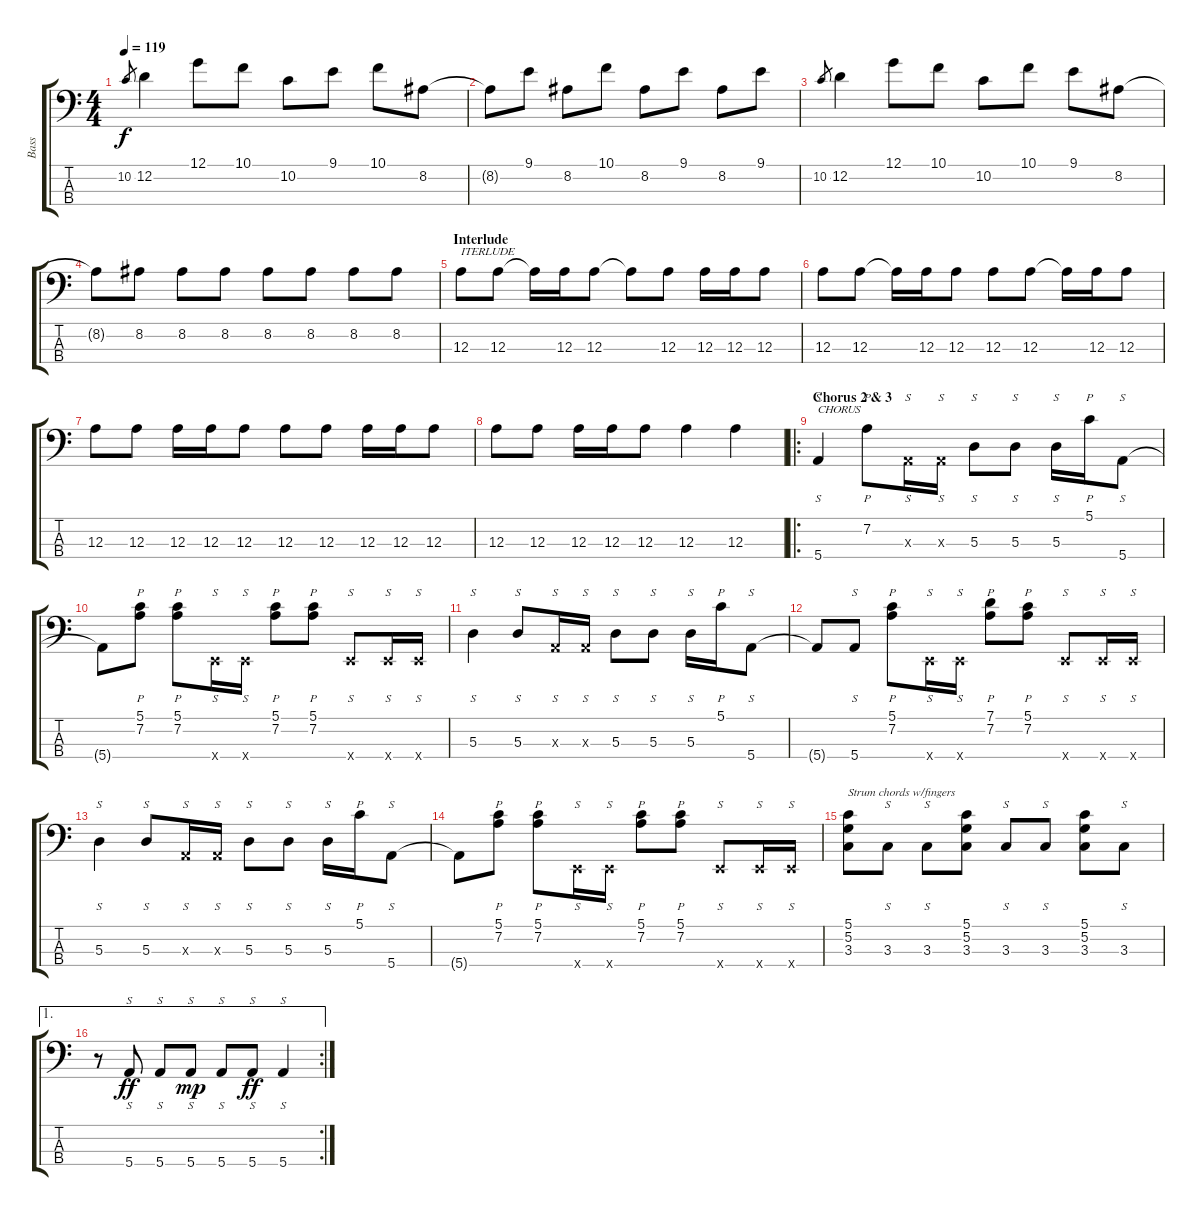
\track ("Bass" "Bass") {instrument electricbassfinger}
\staff {score tabs}
\tuning (G2 D2 A1 E1) {hide}
\ts (4 4)
\tempo 119
\clef f4
\ks c
10.2.8{gr dy f} 12.2.4 12.1.8 10.1.8 10.2.8 9.1.8 10.1.8 8.2.8 |
8.2{t}.8 9.1.8 8.2.8 10.1.8 8.2.8 9.1.8 8.2.8 9.1.8 |
10.2.8{gr} 12.2.4 12.1.8 10.1.8 10.2.8 10.1.8 9.1.8 8.2.8 |
8.2{t}.8 8.2.8 8.2.8 8.2.8 8.2.8 8.2.8 8.2.8 8.2.8 |
\section ("" "Interlude")
12.3.8{txt "ITERLUDE"} 12.3.8 12.3{t}.16 12.3.16 12.3.8 12.3{t}.8 12.3.8 12.3.16 12.3.16 12.3.8 |
12.3.8 12.3.8 12.3{t}.16 12.3.16 12.3.8 12.3.8 12.3.8 12.3{t}.16 12.3.16 12.3.8 |
12.3.8 12.3.8 12.3.16 12.3.16 12.3.8 12.3.8 12.3.8 12.3.16 12.3.16 12.3.8 |
12.3.8 12.3.8 12.3.16 12.3.16 12.3.8 12.3.4 12.3.4 |
\ro
\section ("" "Chorus 2 & 3")
5.4.4{s txt "CHORUS" instrument slapbass1} 7.2.8{p} 0.3{x}.16{s} 0.3{x}.16{s} 5.3.8{s} 5.3.8{s} 5.3.16{s} 5.1.16{p} 5.4.8{s} |
5.4{t}.8 (5.1 7.2).8{p} (5.1 7.2).8{p} 0.4{x}.16{s} 0.4{x}.16{s} (5.1 7.2).8{p} (5.1 7.2).8{p} 0.4{x}.8{s} 0.4{x}.16{s} 0.4{x}.16{s} |
5.3.4{s} 5.3.8{s} 0.3{x}.16{s} 0.3{x}.16{s} 5.3.8{s} 5.3.8{s} 5.3.16{s} 5.1.16{p} 5.4.8{s} |
5.4{t}.8 5.4.8{s} (5.1 7.2).8{p} 0.4{x}.16{s} 0.4{x}.16{s} (7.1 7.2).8{p} (5.1 7.2).8{p} 0.4{x}.8{s} 0.4{x}.16{s} 0.4{x}.16{s} |
5.3.4{s} 5.3.8{s} 0.3{x}.16{s} 0.3{x}.16{s} 5.3.8{s} 5.3.8{s} 5.3.16{s} 5.1.16{p} 5.4.8{s} |
5.4{t}.8 (5.1 7.2).8{p} (5.1 7.2).8{p} 0.4{x}.16{s} 0.4{x}.16{s} (5.1 7.2).8{p} (5.1 7.2).8{p} 0.4{x}.8{s} 0.4{x}.16{s} 0.4{x}.16{s} |
(5.1 5.2 3.3).8{txt "Strum chords w/fingers"} 3.3.8{s} 3.3.8{s} (5.1 5.2 3.3).8 3.3.8{s} 3.3.8{s} (5.1 5.2 3.3).8 3.3.8{s} |
\ae 1
\rc 2
r.8 5.4.8{s dy ff} 5.4.8{s} 5.4.8{s dy mp} 5.4.8{s} 5.4.8{s dy ff} 5.4.4{s}
